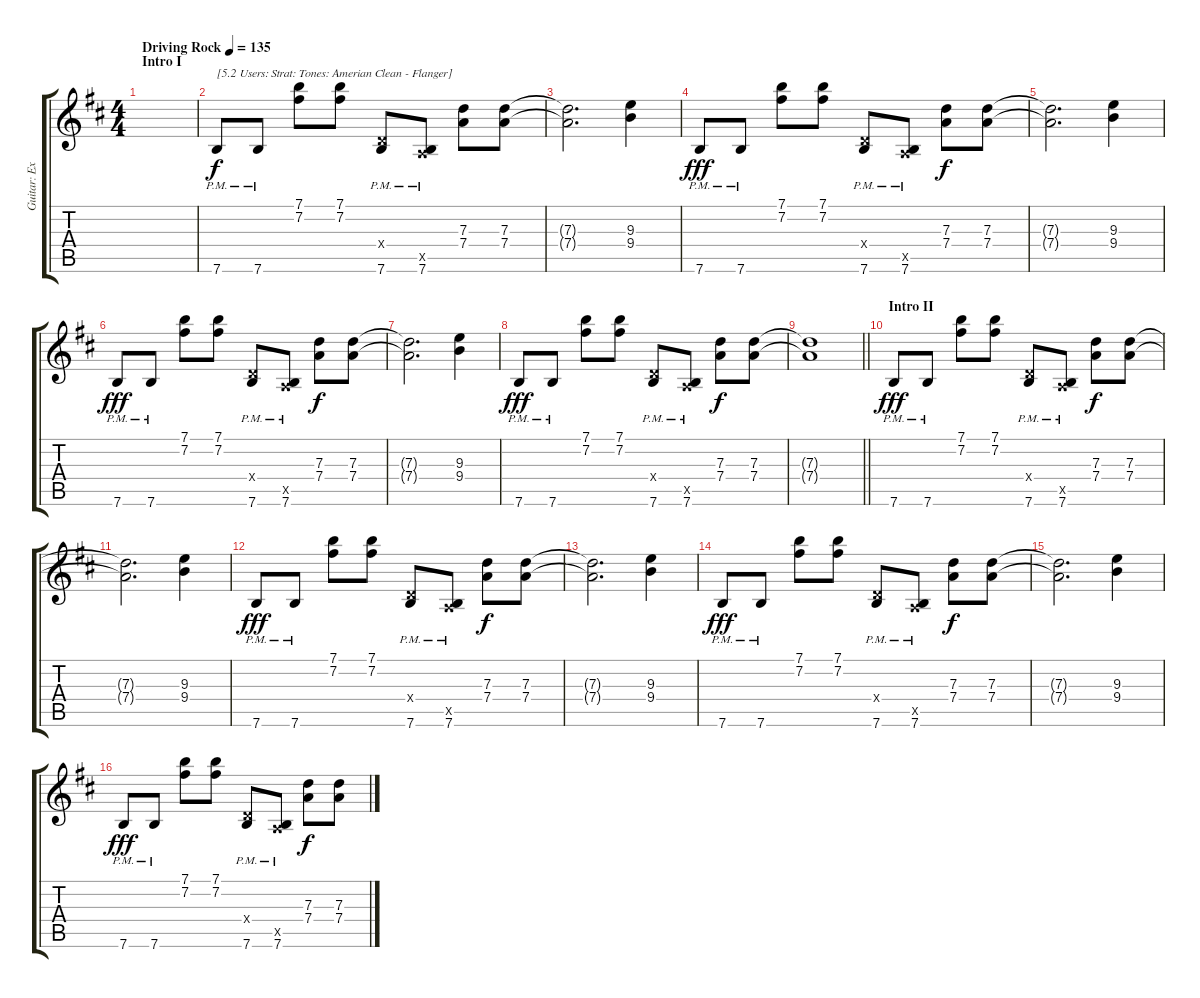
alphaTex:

\track ("Guitar: Extra" "Guitar: Ex") {instrument electricguitarclean}
\staff {score tabs}
\tuning (E4 B3 G3 D3 A2 E2) {hide}
\ts (4 4)
\section ("" "Intro I")
\tempo (135 "Driving Rock")
\clef g2
\ks d
|
7.6{pm}.8{txt "[5.2 Users: Strat: Tones: Amerian Clean - Flanger]"} 7.6{pm}.8 (7.1 7.2).8 (7.1 7.2).8 (0.4{x} 7.6{pm}).8 (0.5{x} 7.6{pm}).8 (7.3 7.4).8{dy f} (7.3 7.4).8 |
(7.3{t} 7.4{t}).2{d} (9.3 9.4).4 |
7.6{pm}.8{dy fff} 7.6{pm}.8 (7.1 7.2).8 (7.1 7.2).8 (0.4{x} 7.6{pm}).8 (0.5{x} 7.6{pm}).8 (7.3 7.4).8{dy f} (7.3 7.4).8 |
(7.3{t} 7.4{t}).2{d} (9.3 9.4).4 |
7.6{pm}.8{dy fff} 7.6{pm}.8 (7.1 7.2).8 (7.1 7.2).8 (0.4{x} 7.6{pm}).8 (0.5{x} 7.6{pm}).8 (7.3 7.4).8{dy f} (7.3 7.4).8 |
(7.3{t} 7.4{t}).2{d} (9.3 9.4).4 |
7.6{pm}.8{dy fff} 7.6{pm}.8 (7.1 7.2).8 (7.1 7.2).8 (0.4{x} 7.6{pm}).8 (0.5{x} 7.6{pm}).8 (7.3 7.4).8{dy f} (7.3 7.4).8 |
\barLineRight lightlight
(7.3{t} 7.4{t}).1 |
\section ("" "Intro II")
7.6{pm}.8{dy fff} 7.6{pm}.8 (7.1 7.2).8 (7.1 7.2).8 (0.4{x} 7.6{pm}).8 (0.5{x} 7.6{pm}).8 (7.3 7.4).8{dy f} (7.3 7.4).8 |
(7.3{t} 7.4{t}).2{d} (9.3 9.4).4 |
7.6{pm}.8{dy fff} 7.6{pm}.8 (7.1 7.2).8 (7.1 7.2).8 (0.4{x} 7.6{pm}).8 (0.5{x} 7.6{pm}).8 (7.3 7.4).8{dy f} (7.3 7.4).8 |
(7.3{t} 7.4{t}).2{d} (9.3 9.4).4 |
7.6{pm}.8{dy fff} 7.6{pm}.8 (7.1 7.2).8 (7.1 7.2).8 (0.4{x} 7.6{pm}).8 (0.5{x} 7.6{pm}).8 (7.3 7.4).8{dy f} (7.3 7.4).8 |
(7.3{t} 7.4{t}).2{d} (9.3 9.4).4 |
7.6{pm}.8{dy fff} 7.6{pm}.8 (7.1 7.2).8 (7.1 7.2).8 (0.4{x} 7.6{pm}).8 (0.5{x} 7.6{pm}).8 (7.3 7.4).8{dy f} (7.3 7.4).8
